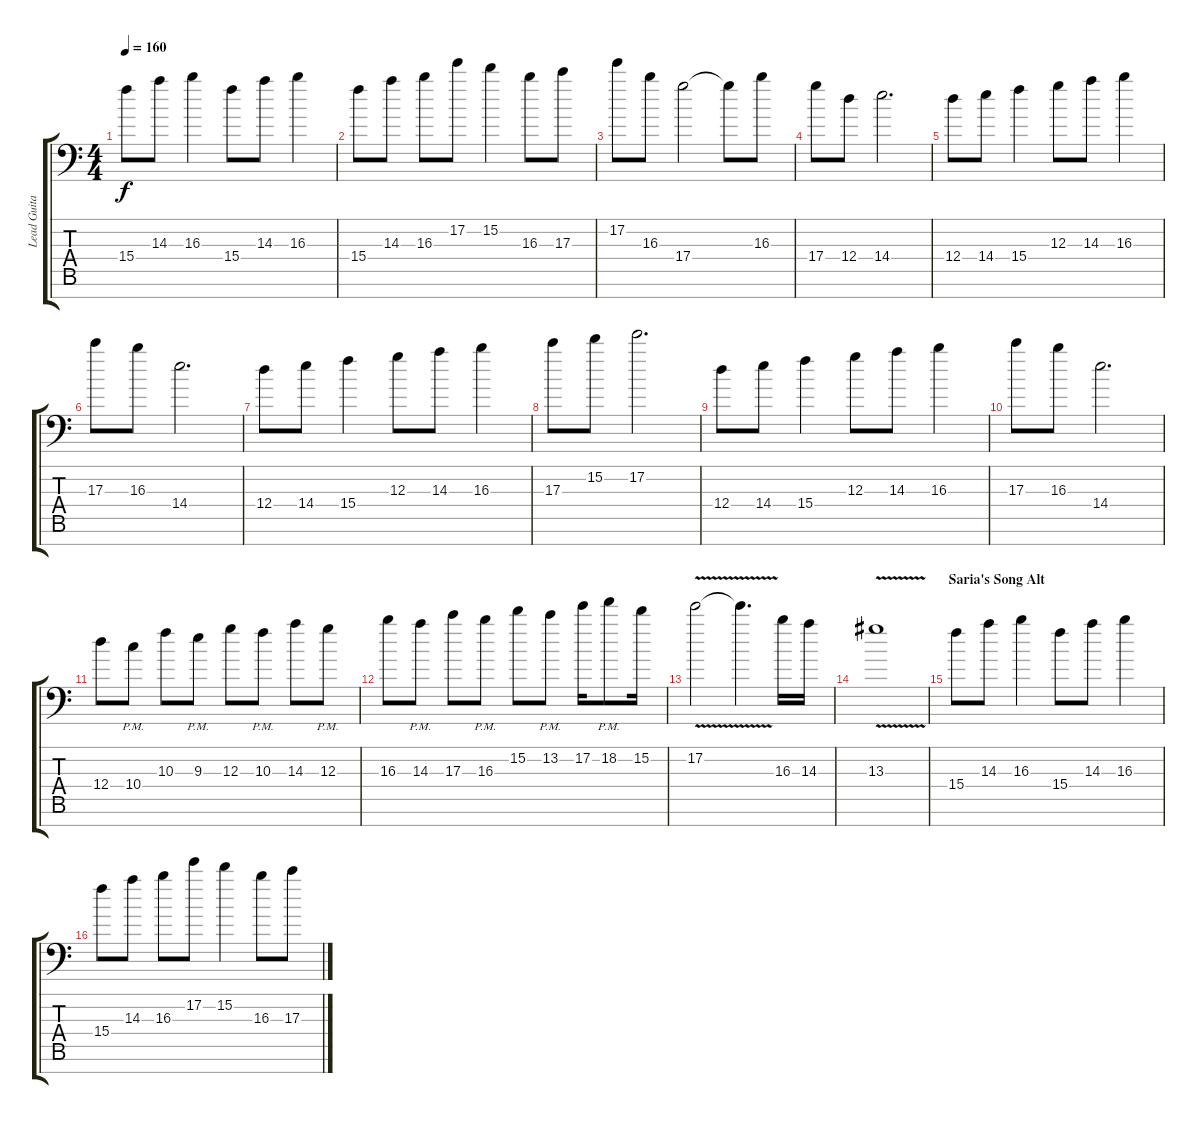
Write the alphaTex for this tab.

\track ("Lead Guitar" "Lead Guita") {instrument distortionguitar}
\staff {score tabs}
\tuning (E4 B3 G3 D3 A2 E2 A1) {hide}
\ts (4 4)
\tempo 160
\clef f4
\ks c
15.4.8{dy f} 14.3.8 16.3.4 15.4.8 14.3.8 16.3.4 |
15.4.8 14.3.8 16.3.8 17.2.8 15.2.4 16.3.8 17.3.8 |
17.2.8 16.3.8 17.4.2 17.4{t}.8 16.3.8 |
17.4.8 12.4.8 14.4.2{d} |
12.4.8 14.4.8 15.4.4 12.3.8 14.3.8 16.3.4 |
17.3.8 16.3.8 14.4.2{d} |
12.4.8 14.4.8 15.4.4 12.3.8 14.3.8 16.3.4 |
17.3.8 15.2.8 17.2.2{d} |
12.4.8 14.4.8 15.4.4 12.3.8 14.3.8 16.3.4 |
17.3.8 16.3.8 14.4.2{d} |
12.4.8 10.4{pm}.8 10.3.8 9.3{pm}.8 12.3.8 10.3{pm}.8 14.3.8 12.3{pm}.8 |
16.3.8 14.3{pm}.8 17.3.8 16.3{pm}.8 15.2.8 13.2{pm}.8 17.2.16 18.2{pm}.8 15.2.16 |
17.2{v}.2 17.2{t}.4{d} 16.3.16 14.3.16 |
13.3{v}.1 |
\section ("" "Saria's Song Alt")
15.4.8 14.3.8 16.3.4 15.4.8 14.3.8 16.3.4 |
15.4.8 14.3.8 16.3.8 17.2.8 15.2.4 16.3.8 17.3.8
